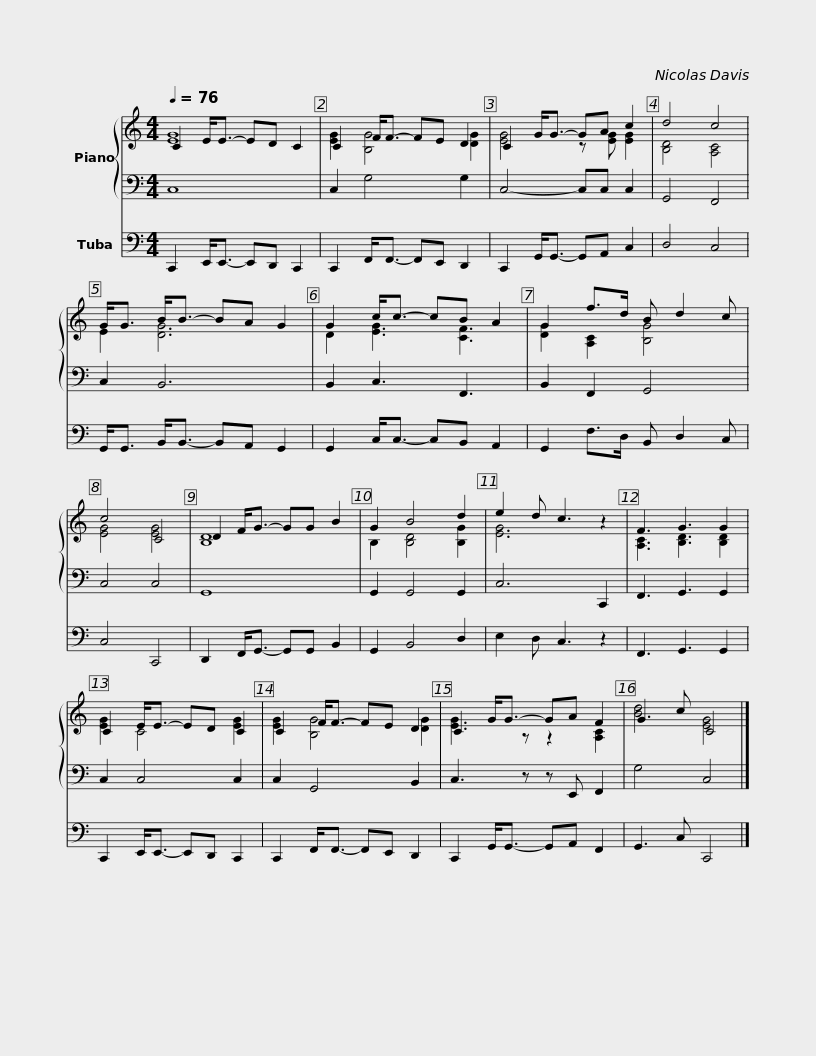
X:1
%%score { ( 1 2 ) | 3 } 4
L:1/8
Q:1/4=76
M:4/4
I:linebreak $
K:C
V:1 treble
V:2 treble
V:3 bass
V:4 bass
V:1
 C2 E<E- ED C2 | C2 F<F- FE D2 | C2 G<G- GA c2 | d4 c4 | G<G B<B- BA G2 |$ %5
 G2 c<c- cB A2 | G2 f>d B d2 c | c4 C4 | D2 F<G- GG B2 | G2 B4 d2 | %10
 e2 d c3 z2 | F3 G3 G2 |$ C2 E<E- ED C2 | C2 F<F- FE D2 | C2 G<G- GA F2 | %15
 G3 c C4 |] %16
V:2
 [EG]8 | [EG]2 [B,G]4 [DG]2 | [EG]4 z [EG] [EG]2 | [B,D]4 [A,C]4 | E2 [DG]6 |$ %5
 D2 [EG]3 [CF]3 | [DG]2 [A,C]2 [B,G]4 | [EG]4 [EG]4 | [B,D]8 | B,2 [B,D]4 [B,G]2 | %10
 [EG]6 z2 | [A,C]3 [B,D]3 [B,D]2 |$ [EG]2 C4 [EG]2 | [EG]2 [B,G]4 [DG]2 | [EG]3 z z2 [A,C]2 | %15
 [Bd]4 [EG]4 |] %16
V:3
 C,8 | C,2 G,4 G,2 | C,4- C,C, C,2 | G,,4 F,,4 | C,2 B,,6 |$ %5
 B,,2 C,3 F,,3 | B,,2 F,,2 G,,4 | C,4 C,4 | G,,8 | G,,2 G,,4 G,,2 | %10
 C,6 C,,2 | F,,3 G,,3 G,,2 |$ C,2 C,4 C,2 | C,2 G,,4 B,,2 | C,3 z z E,, F,,2 | %15
 G,4 C,4 |] %16
V:4
 C,,2 E,,<E,,- E,,D,, C,,2 | C,,2 F,,<F,,- F,,E,, D,,2 | C,,2 G,,<G,,- G,,A,, C,2 | D,4 C,4 | G,,<G,, B,,<B,,- B,,A,, G,,2 |$ %5
 G,,2 C,<C,- C,B,, A,,2 | G,,2 F,>D, B,, D,2 C, | C,4 C,,4 | D,,2 F,,<G,,- G,,G,, B,,2 | G,,2 B,,4 D,2 | %10
 E,2 D, C,3 z2 | F,,3 G,,3 G,,2 |$ C,,2 E,,<E,,- E,,D,, C,,2 | C,,2 F,,<F,,- F,,E,, D,,2 | C,,2 G,,<G,,- G,,A,, F,,2 | %15
 G,,3 C, C,,4 |] %16
